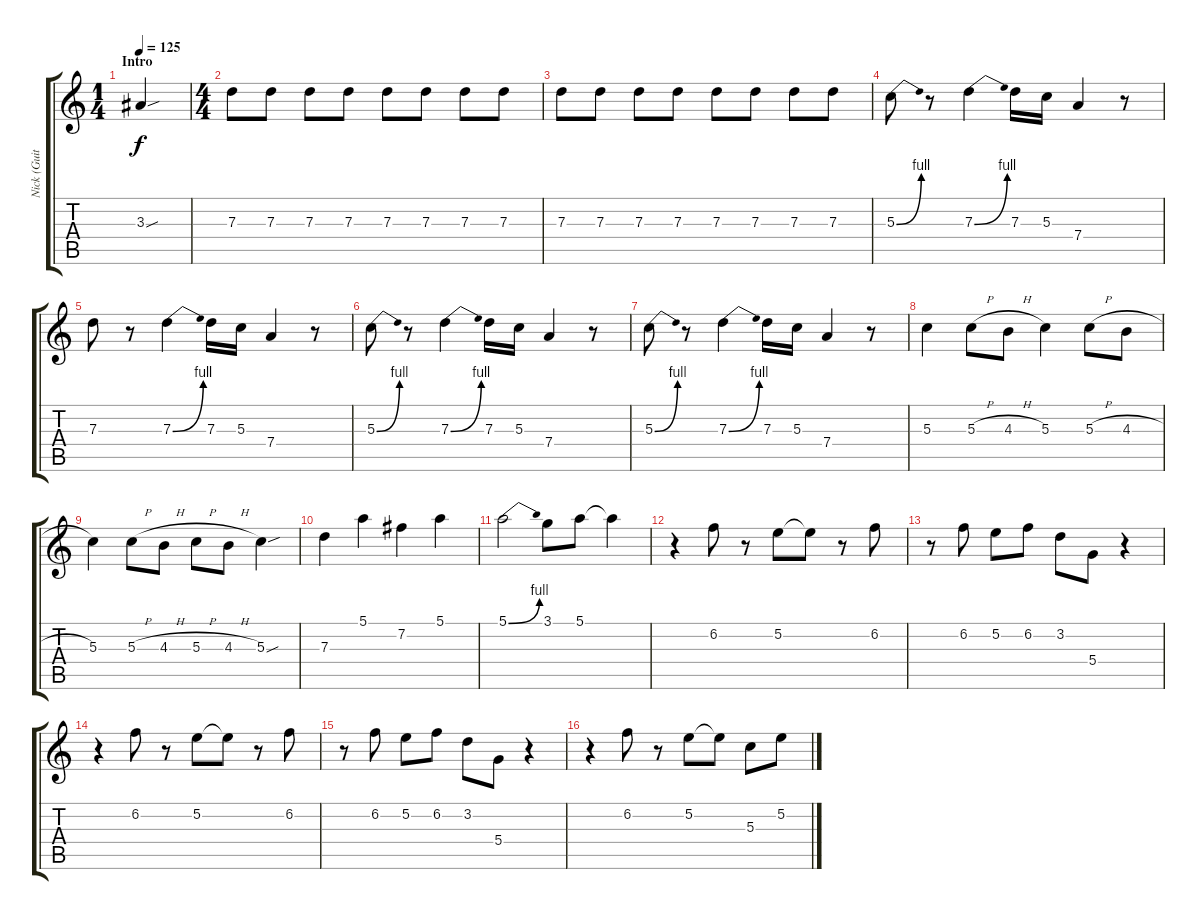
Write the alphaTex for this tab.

\track ("Nick (Guitar 2)" "Nick (Guit") {instrument distortionguitar}
\staff {score tabs}
\tuning (E4 B3 G3 D3 A2 E2) {hide}
\ts (1 4)
\section ("" "Intro")
\tempo 125
\clef g2
\ks c
3.3{sou}.4{dy f instrument distortionguitar} |
\ts (4 4)
7.3.8 7.3.8 7.3.8 7.3.8 7.3.8 7.3.8 7.3.8 7.3.8 |
7.3.8 7.3.8 7.3.8 7.3.8 7.3.8 7.3.8 7.3.8 7.3.8 |
5.3{be (bend 0 0 60 4)}.8 r.8 7.3{be (bend 0 0 60 4)}.4 7.3.16 5.3.16 7.4.4 r.8 |
7.3.8 r.8 7.3{be (bend 0 0 60 4)}.4 7.3.16 5.3.16 7.4.4 r.8 |
5.3{be (bend 0 0 60 4)}.8 r.8 7.3{be (bend 0 0 60 4)}.4 7.3.16 5.3.16 7.4.4 r.8 |
5.3{be (bend 0 0 60 4)}.8 r.8 7.3{be (bend 0 0 60 4)}.4 7.3.16 5.3.16 7.4.4 r.8 |
5.3.4 5.3{h}.8 4.3{h}.8 5.3.4 5.3{h}.8 4.3{h}.8 |
5.3.4 5.3{h}.8 4.3{h}.8 5.3{h}.8 4.3{h}.8 5.3{sou}.4 |
7.3.4 5.1.4 7.2.4 5.1.4 |
5.1{be (bend 0 0 60 4)}.2 3.1.8 5.1.8 5.1{t}.4 |
r.4 6.2.8 r.8 5.2.8 5.2{t}.8 r.8 6.2.8 |
r.8 6.2.8 5.2.8 6.2.8 3.2.8 5.4.8 r.4 |
r.4 6.2.8 r.8 5.2.8 5.2{t}.8 r.8 6.2.8 |
r.8 6.2.8 5.2.8 6.2.8 3.2.8 5.4.8 r.4 |
r.4 6.2.8 r.8 5.2.8 5.2{t}.8 5.3.8 5.2.8
